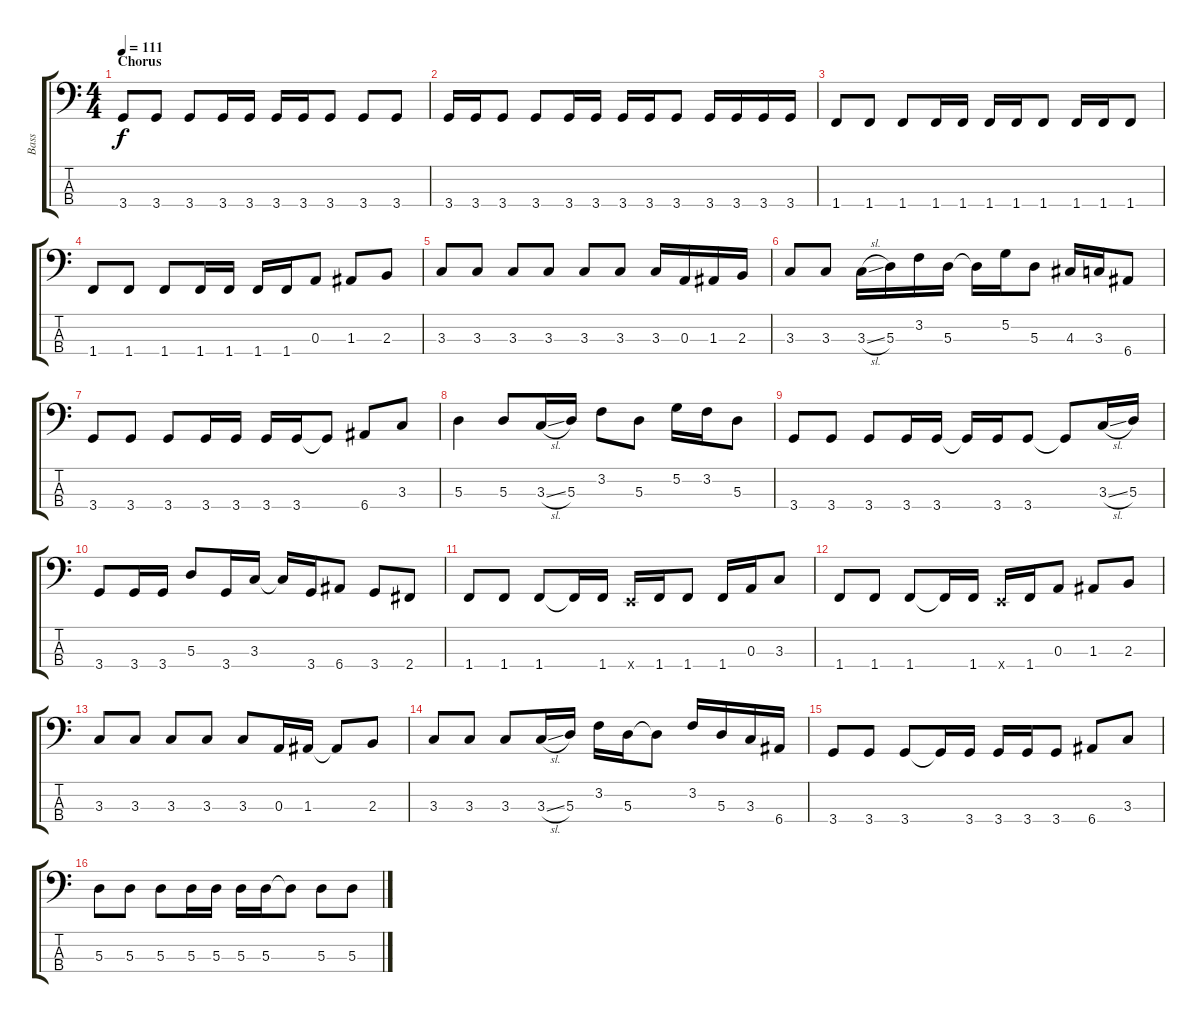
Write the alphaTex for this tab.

\track ("Bass" "Bass") {instrument electricbassfinger}
\staff {score tabs}
\tuning (G2 D2 A1 E1) {hide}
\ts (4 4)
\section ("" "Chorus")
\tempo 111
\clef f4
\ks c
3.4.8{dy f} 3.4.8 3.4.8 3.4.16 3.4.16 3.4.16 3.4.16 3.4.8 3.4.8 3.4.8 |
3.4.16 3.4.16 3.4.8 3.4.8 3.4.16 3.4.16 3.4.16 3.4.16 3.4.8 3.4.16 3.4.16 3.4.16 3.4.16 |
1.4.8 1.4.8 1.4.8 1.4.16 1.4.16 1.4.16 1.4.16 1.4.8 1.4.16 1.4.16 1.4.8 |
1.4.8 1.4.8 1.4.8 1.4.16 1.4.16 1.4.16 1.4.16 0.3.8 1.3.8 2.3.8 |
3.3.8 3.3.8 3.3.8 3.3.8 3.3.8 3.3.8 3.3.16 0.3.16 1.3.16 2.3.16 |
3.3.8 3.3.8 3.3{sl}.16 5.3.16 3.2.16 5.3.16 5.3{t}.16 5.2.16 5.3.8 4.3.16 3.3.16 6.4.8 |
3.4.8 3.4.8 3.4.8 3.4.16 3.4.16 3.4.16 3.4.16 3.4{t}.8 6.4.8 3.3.8 |
5.3.4 5.3.8 3.3{sl}.16 5.3.16 3.2.8 5.3.8 5.2.16 3.2.16 5.3.8 |
3.4.8 3.4.8 3.4.8 3.4.16 3.4.16 3.4{t}.16 3.4.16 3.4.8 3.4{t}.8 3.3{sl}.16 5.3.16 |
3.4.8 3.4.16 3.4.16 5.3.8 3.4.16 3.3.16 3.3{t}.16 3.4.16 6.4.8 3.4.8 2.4.8 |
1.4.8 1.4.8 1.4.8 1.4{t}.16 1.4.16 0.4{x}.16 1.4.16 1.4.8 1.4.16 0.3.16 3.3.8 |
1.4.8 1.4.8 1.4.8 1.4{t}.16 1.4.16 0.4{x}.16 1.4.16 0.3.8 1.3.8 2.3.8 |
3.3.8 3.3.8 3.3.8 3.3.8 3.3.8 0.3.16 1.3.16 1.3{t}.8 2.3.8 |
3.3.8 3.3.8 3.3.8 3.3{sl}.16 5.3.16 3.2.16 5.3.16 5.3{t}.8 3.2.16 5.3.16 3.3.16 6.4.16 |
3.4.8 3.4.8 3.4.8 3.4{t}.16 3.4.16 3.4.16 3.4.16 3.4.8 6.4.8 3.3.8 |
5.3.8 5.3.8 5.3.8 5.3.16 5.3.16 5.3.16 5.3.16 5.3{t}.8 5.3.8 5.3.8
